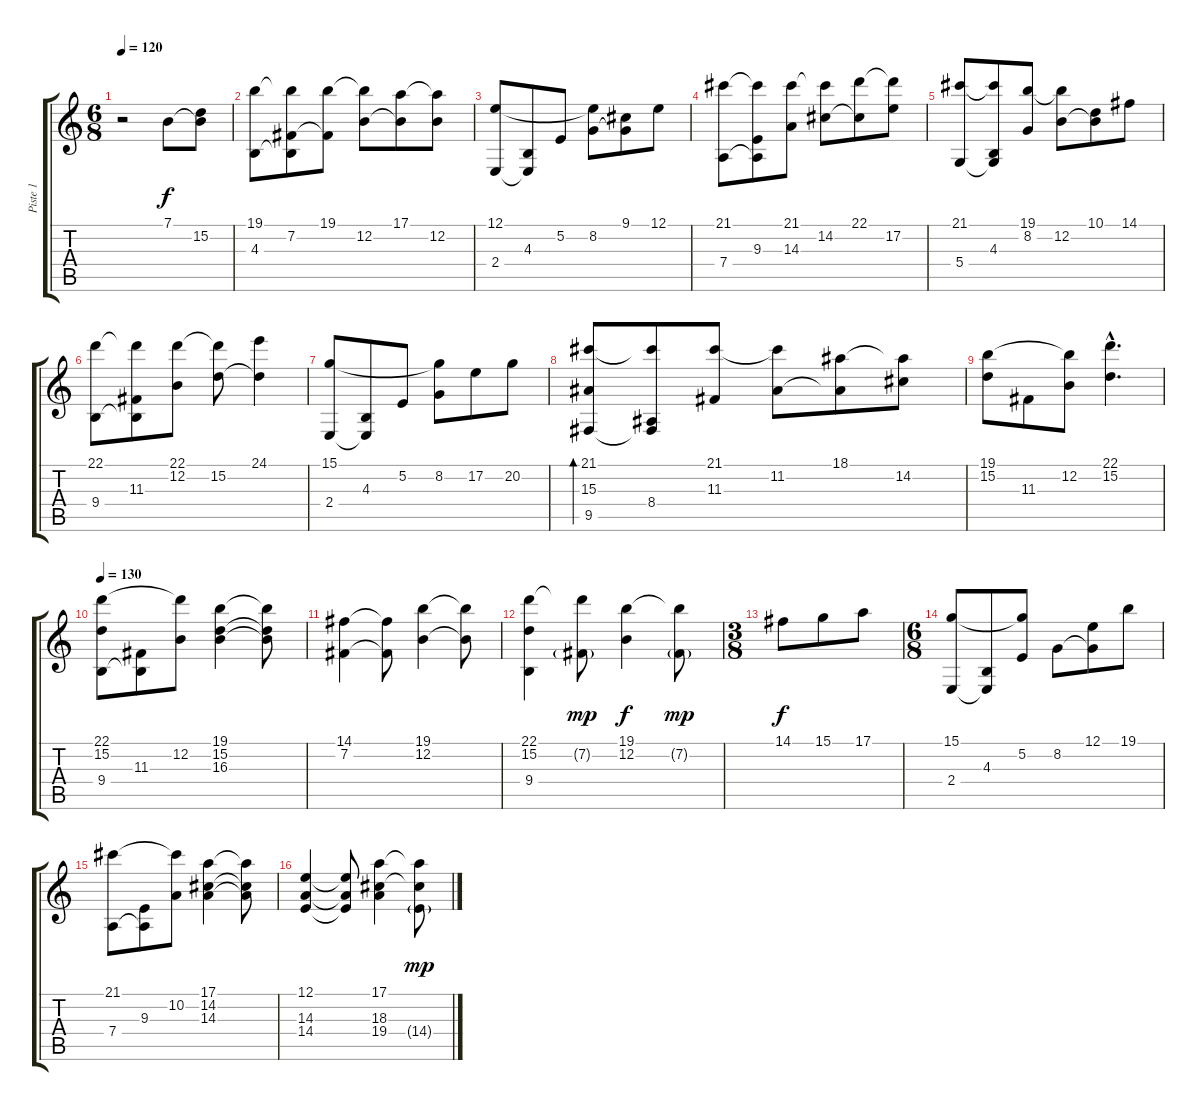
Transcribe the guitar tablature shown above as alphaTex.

\track ("Piste 1" "Piste 1") {instrument acousticgrandpiano}
\staff {score tabs}
\tuning (E4 B3 G3 D3 A2 D2) {hide}
\ts (6 8)
\tempo 120
\clef g2
\ks c
r.2{dy f instrument acousticgrandpiano} 7.1.8 (7.1{t} 15.2).8 |
(19.1 4.3).8 (19.1{t} 7.2 4.3{t}).8 (19.1 7.2{t}).8 (19.1{t} 12.2).8 (17.1 12.2{t}).8 (17.1{t} 12.2).8 |
(12.1 2.4).8 (4.3 2.4{t}).8 5.2.8 (12.1{t} 8.2).8 (9.1 8.2{t}).8 12.1.8 |
(21.1 7.4).8 (21.1{t} 9.3 7.4{t}).8 (21.1 14.3).8 (21.1{t} 14.2).8 (22.1 14.2{t}).8 (22.1{t} 17.2).8 |
(21.1 5.4).8 (21.1{t} 4.3 5.4{t}).8 (19.1 8.2).8 (19.1{t} 12.2).8 (10.1 12.2{t}).8 14.1.8 |
(22.1 9.4).8 (22.1{t} 11.3 9.4{t}).8 (22.1 12.2).8 (22.1{t} 15.2).8 (24.1 15.2{t}).4 |
(15.1 2.4).8 (4.3 2.4{t}).8 5.2.8 (15.1{t} 8.2).8 17.2.8 20.2.8 |
(21.1 15.3 9.5).8{bd 120} (21.1{t} 8.4 9.5{t}).8 (21.1 11.3).8 (21.1{t} 11.2).8 (18.1 11.2{t}).8 (18.1{t} 14.2).8 |
(19.1 15.2).8 11.3.8 (19.1{t} 12.2).8 (22.1{hac} 15.2{hac}).4{d} |
\tempo 130
(22.1 15.2 9.4).8 (11.3 9.4{t}).8 (22.1{t} 12.2).8 (19.1 15.2 16.3).4 (19.1{t} 15.2{t} 16.3{t}).8 |
(14.1 7.2).4 (14.1{t} 7.2{t}).8 (19.1 12.2).4 (19.1{t} 12.2{t}).8 |
(22.1 15.2 9.4).4 (22.1{t} 7.2{g}).8{dy mp} (19.1 12.2).4{dy f} (19.1{t} 7.2{g}).8{dy mp} |
\ts (3 8)
14.1.8{dy f} 15.1.8 17.1.8 |
\ts (6 8)
(15.1 2.4).8 (4.3 2.4{t}).8 (15.1{t} 5.2).8 8.2.8 (12.1 8.2{t}).8 19.1.8 |
(21.1 7.4).8 (9.3 7.4{t}).8 (21.1{t} 10.2).8 (17.1 14.2 14.3).4 (17.1{t} 14.2{t} 14.3{t}).8 |
(12.1 14.3 14.4).4 (12.1{t} 14.3{t} 14.4{t}).8 (17.1 18.3 19.4).4 (17.1{t} 18.3{t} 14.4{g}).8{dy mp}
